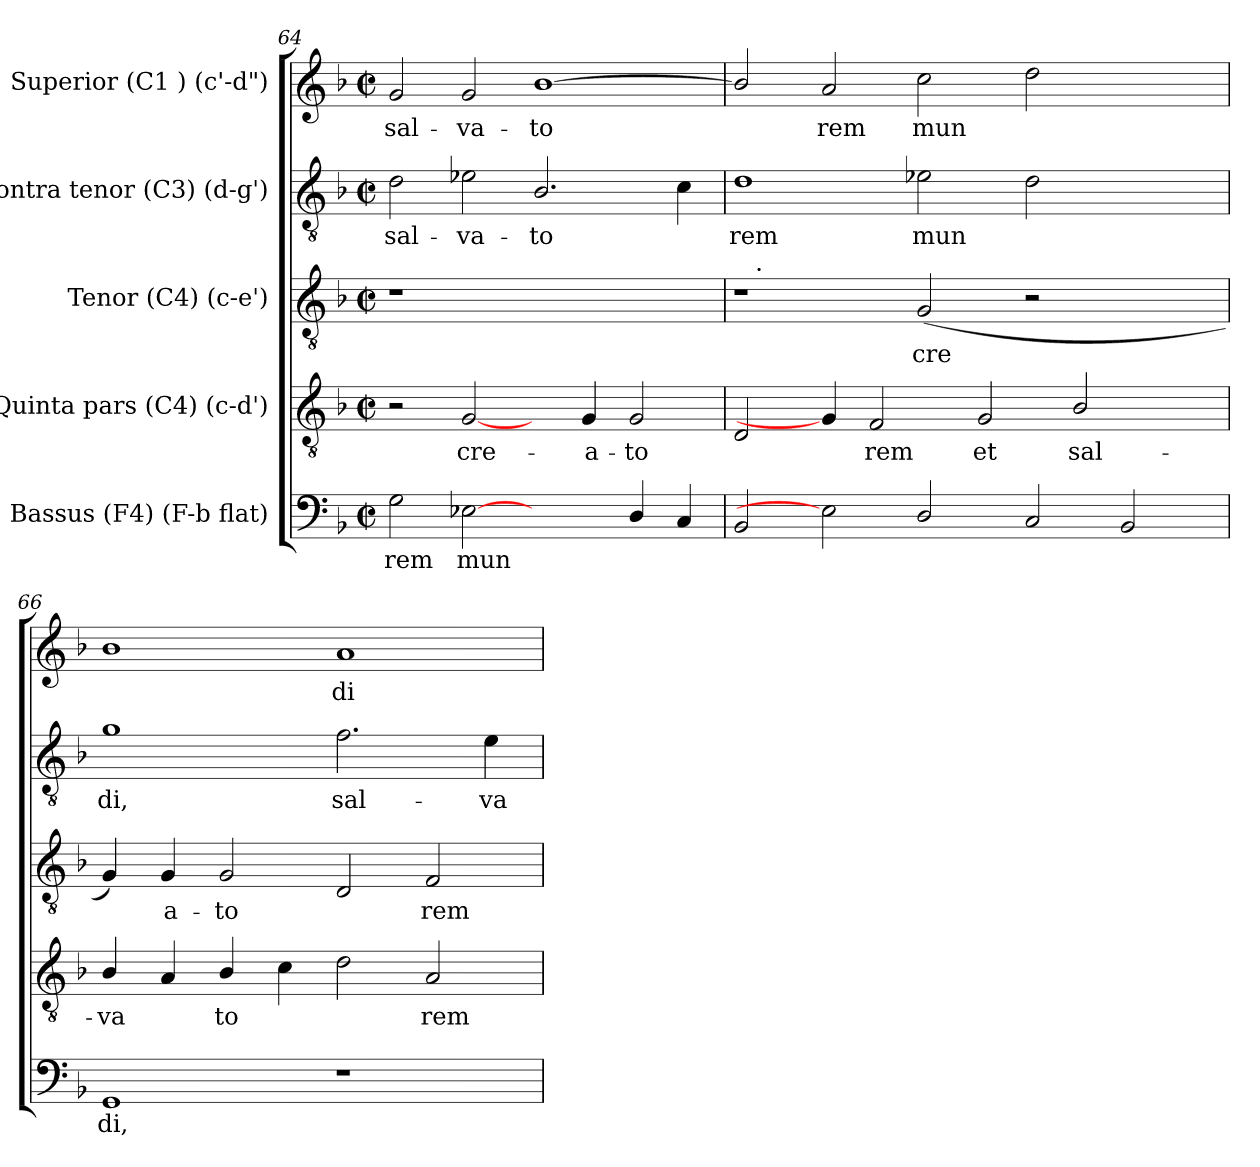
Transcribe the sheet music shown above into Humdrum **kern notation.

**kern	**text	**kern	**text	**kern	**text	**kern	**text	**kern	**text
*part5	*part5	*part4	*part4	*part3	*part3	*part2	*part2	*part1	*part1
*staff5	*staff5	*staff4	*staff4	*staff3	*staff3	*staff2	*staff2	*staff1	*staff1
*I"Bassus (F4)  (F-b flat)	*	*I"Quinta pars (C4)  (c-d')	*	*I"Tenor (C4)  (c-e')	*	*I"Contra tenor (C3)  (d-g')	*	*I"Superior (C1 )  (c'-d")	*
!!LO:PB:g=z
*clefF4	*	*clefGv2	*	*clefGv2	*	*clefGv2	*	*clefG2	*
*k[b-]	*	*k[b-]	*	*k[b-]	*	*k[b-]	*	*k[b-]	*
*F:	*	*F:	*	*F:	*	*F:	*	*F:	*
*M2/2	*	*M2/2	*	*M2/2	*	*M2/2	*	*M2/2	*
*met(c|)	*	*met(c|)	*	*met(c|)	*	*met(c|)	*	*met(c|)	*
=64	=64	=64	=64	=64	=64	=64	=64	=64	=64
!	!LO:LY:b:cj	!	!	!	!	!	!LO:LY:b:cj	!	!LO:LY:b:cj
2G\	-rem	2r	.	1r	.	2d\	sal-	2g/	sal-
!	!LO:LY:b:cj	!	!LO:LY:b:cj	!	!	!	!LO:LY:b:cj	!	!LO:LY:b:cj
[2E-X	mun-	[2G/	cre-	.	.	2e-X\	-va-	2g/	-va-
!	!	!	!	!	!	!	!LO:LY:b:cj	!	!LO:LY:b:cj
2ryy	.	4ryy	.	1ryy	.	2.B-/	-to-	[<1b-	-to-
!	!	!	!LO:LY:b:cj	!	!	!	!	!	!
.	.	4G/	-a-	.	.	.	.	.	.
!	!LO:LY:b:cj	!	!LO:LY:b:cj	!	!	!	!	!	!
4D/	--	2G/	-to-	.	.	.	.	.	.
!	!LO:LY:b:cj	!	!	!	!	!	!LO:LY:b:cj	!	!
4C/	--	.	.	.	.	4c\	--	.	.
=65	=65	=65	=65	=65	=65	=65	=65	=65	=65
!	!LO:LY:b:cj	!	!LO:LY:b:cj	!	!	!	!LO:LY:b:cj	!	!LO:LY:b:cj
*	*	*	*	*^	*	*	*	*	*
2BB-/	--	2D/	--	1r	16ryy	.	1d	-rem	2b-/]	--
!	!	!	!	!	!LO:TX:a:t=.	!	!	!	!	!
.	.	.	.	.	1ryy	.	.	.	.	.
!	!	!	!	!	!	!	!	!	!	!LO:LY:b:cj
2E-]	.	4G/]	.	.	.	.	.	.	2a/	-rem
!	!	!	!LO:LY:b:cj	!	!	!	!	!	!	!
.	.	2F/	-rem	.	.	.	.	.	.	.
!	!LO:LY:b:cj	!	!	!	!	!LO:LY:b:cj	!	!LO:LY:b:cj	!	!LO:LY:b:cj
2D/	--	.	.	(<2G/	.	cre-	2e-X\	mun-	2cc\	mun-
.	.	.	.	.	1ryy	.	.	.	.	.
!	!	!	!LO:LY:b:cj	!	!	!	!	!	!	!
.	.	2G/	et	.	.	.	.	.	.	.
!	!LO:LY:b:cj	!	!	!	!	!	!	!LO:LY:b:cj	!	!LO:LY:b:cj
2C/	--	.	.	2r	.	.	2d\	--	2dd\	--
!	!	!	!LO:LY:b:cj	!	!	!	!	!	!	!
.	.	2B-/	sal-	.	.	.	.	.	.	.
!	!LO:LY:b:cj	!	!	!	!	!	!	!	!	!
2BB-/	--	.	.	2ryy	.	.	2ryy	.	2ryy	.
.	.	.	.	.	4..ryy	.	.	.	.	.
.	.	4ryy	.	.	.	.	.	.	.	.
=66	=66	=66	=66	=66	=66	=66	=66	=66	=66	=66
!	!LO:LY:b:cj	!	!LO:LY:b:cj	!	!	!LO:LY:b:cj	!	!LO:LY:b:cj	!	!LO:LY:b:cj
*	*	*	*	*v	*v	*	*	*	*	*
1GG	-di,	4B-/	-va-	4G/)	--	1g	-di,	1b-	--
!	!	!	!LO:LY:b:cj	!	!LO:LY:b:cj	!	!	!	!
.	.	4A/	--	4G/	-a-	.	.	.	.
!	!	!	!LO:LY:b:cj	!	!LO:LY:b:cj	!	!	!	!
.	.	4B-/	-to-	2G/	-to-	.	.	.	.
!	!	!	!LO:LY:b:cj	!	!	!	!	!	!
.	.	4c\	--	.	.	.	.	.	.
!	!	!	!LO:LY:b:cj	!	!LO:LY:b:cj	!	!LO:LY:b:cj	!	!LO:LY:b:cj
1r	.	2d\	--	2D/	--	2.f\	sal-	1a	-di
!	!	!	!LO:LY:b:cj	!	!LO:LY:b:cj	!	!	!	!
.	.	2A/	-rem	2F/	-rem	.	.	.	.
!	!	!	!	!	!	!	!LO:LY:b:cj	!	!
.	.	.	.	.	.	4e\	-va-	.	.
=	=	=	=	=	=	=	=	=	=
*-	*-	*-	*-	*-	*-	*-	*-	*-	*-
